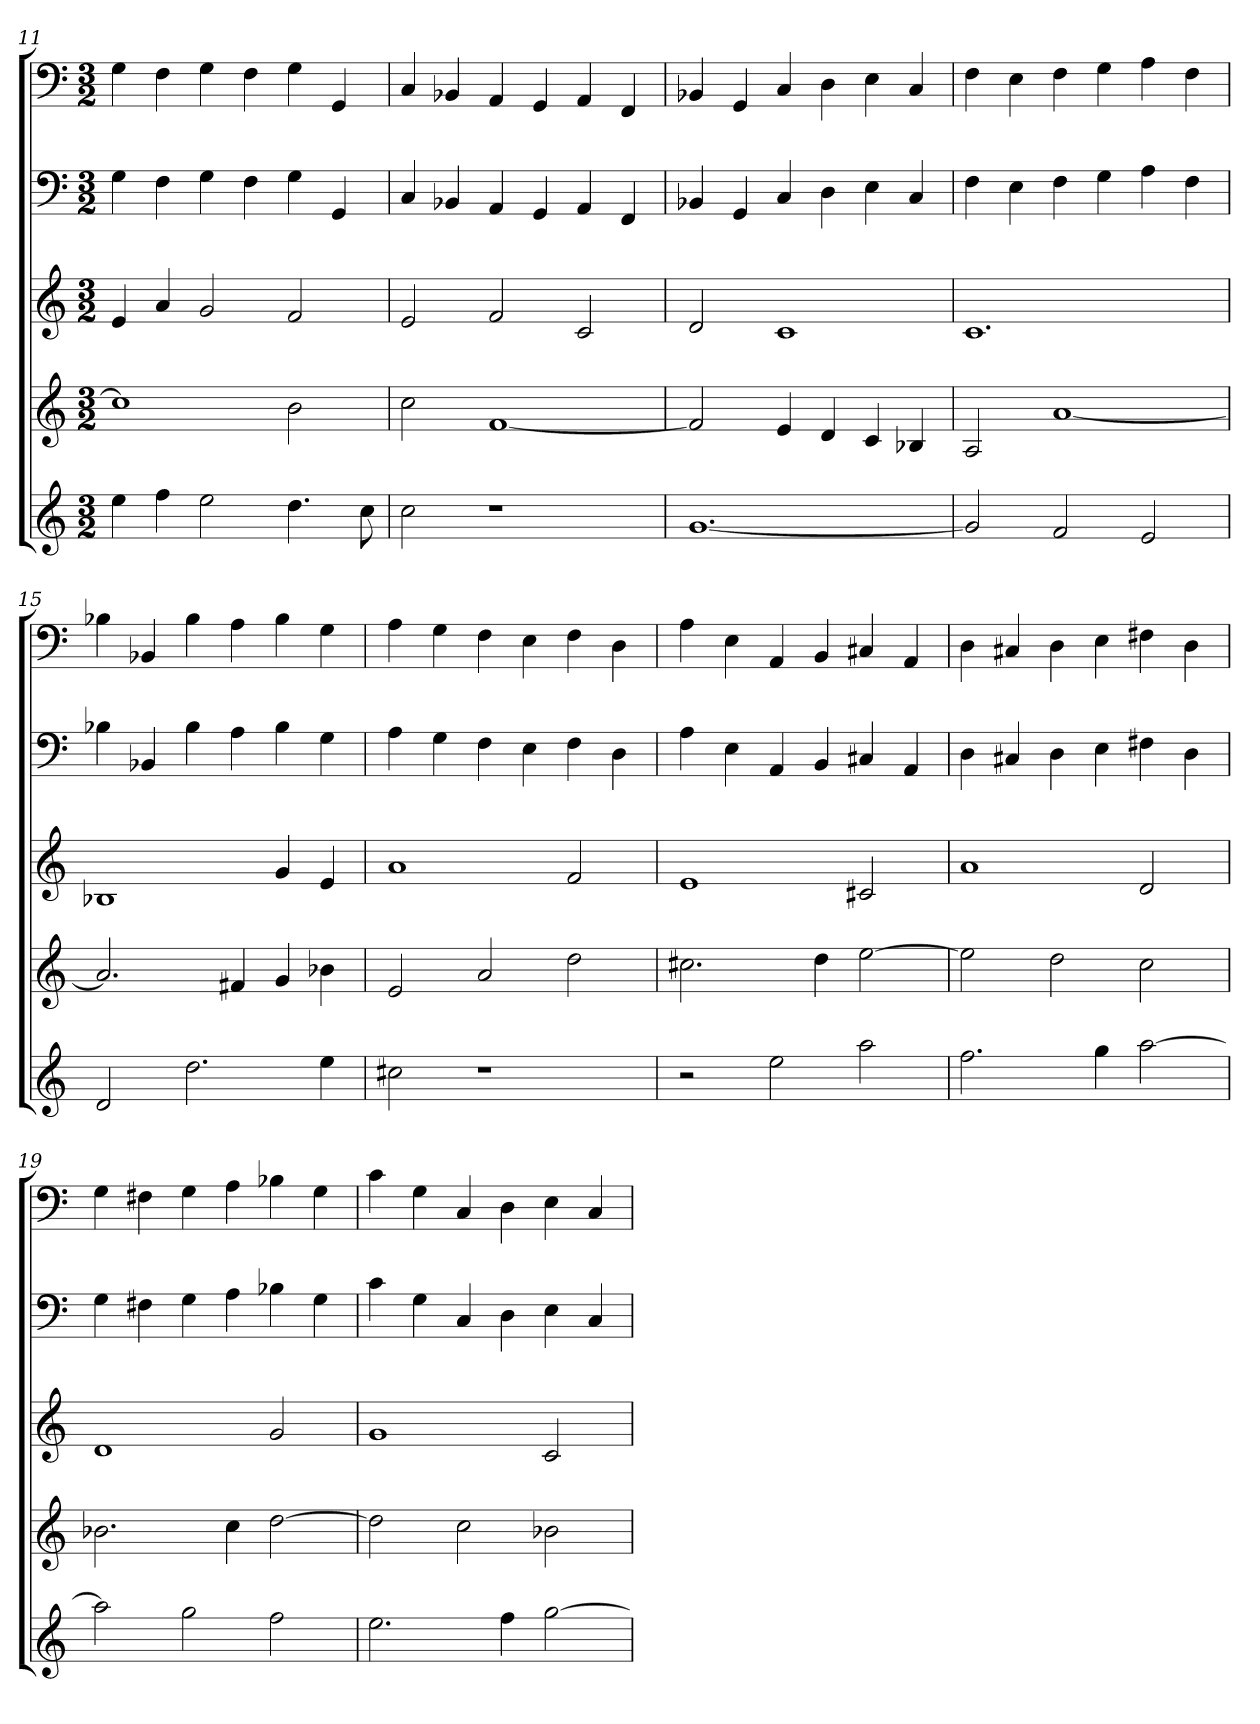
**kern	**kern	**kern	**kern	**kern
*part5	*part4	*part3	*part2	*part1
*staff5	*staff4	*staff3	*staff2	*staff1
*k[]	*k[]	*k[]	*k[]	*k[]
*C:	*C:	*C:	*C:	*C:
*M3/2	*M3/2	*M3/2	*M3/2	*M3/2
=11	=11	=11	=11	=11
4ee	1cc]	4e	4G	4G
4ff	.	4a	4F	4F
2ee	.	2g	4G	4G
.	.	.	4F	4F
4.dd	2b	2f	4G	4G
.	.	.	4GG	4GG
8cc	.	.	.	.
=12	=12	=12	=12	=12
2cc	2cc	2e	4C	4C
.	.	.	4BB-X	4BB-X
1r	[1f	2f	4AA	4AA
.	.	.	4GG	4GG
.	.	2c	4AA	4AA
.	.	.	4FF	4FF
=13	=13	=13	=13	=13
[1.g	2f]	2d	4BB-X	4BB-X
.	.	.	4GG	4GG
.	4e	1c	4C	4C
.	4d	.	4D	4D
.	4c	.	4E	4E
.	4B-X	.	4C	4C
=14	=14	=14	=14	=14
2g]	2A	1.c	4F	4F
.	.	.	4E	4E
2f	[1a	.	4F	4F
.	.	.	4G	4G
2e	.	.	4A	4A
.	.	.	4F	4F
=15	=15	=15	=15	=15
2d	2.a]	1B-X	4B-X	4B-X
.	.	.	4BB-X	4BB-X
2.dd	.	.	4B-	4B-
.	4f#X	.	4A	4A
.	4g	4g	4B-	4B-
4ee	4b-X	4e	4G	4G
=16	=16	=16	=16	=16
2cc#X	2e	1a	4A	4A
.	.	.	4G	4G
1r	2a	.	4F	4F
.	.	.	4E	4E
.	2dd	2f	4F	4F
.	.	.	4D	4D
=17	=17	=17	=17	=17
2r	2.cc#X	1e	4A	4A
.	.	.	4E	4E
2ee	.	.	4AA	4AA
.	4dd	.	4BB	4BB
2aa	[2ee	2c#X	4C#X	4C#X
.	.	.	4AA	4AA
=18	=18	=18	=18	=18
2.ff	2ee]	1a	4D	4D
.	.	.	4C#X	4C#X
.	2dd	.	4D	4D
4gg	.	.	4E	4E
[2aa	2cc	2d	4F#X	4F#X
.	.	.	4D	4D
=19	=19	=19	=19	=19
2aa]	2.b-X	1d	4G	4G
.	.	.	4F#X	4F#X
2gg	.	.	4G	4G
.	4cc	.	4A	4A
2ff	[2dd	2g	4B-X	4B-X
.	.	.	4G	4G
=20	=20	=20	=20	=20
2.ee	2dd]	1g	4c	4c
.	.	.	4G	4G
.	2cc	.	4C	4C
4ff	.	.	4D	4D
[2gg	2b-X	2c	4E	4E
.	.	.	4C	4C
=	=	=	=	=
*-	*-	*-	*-	*-
